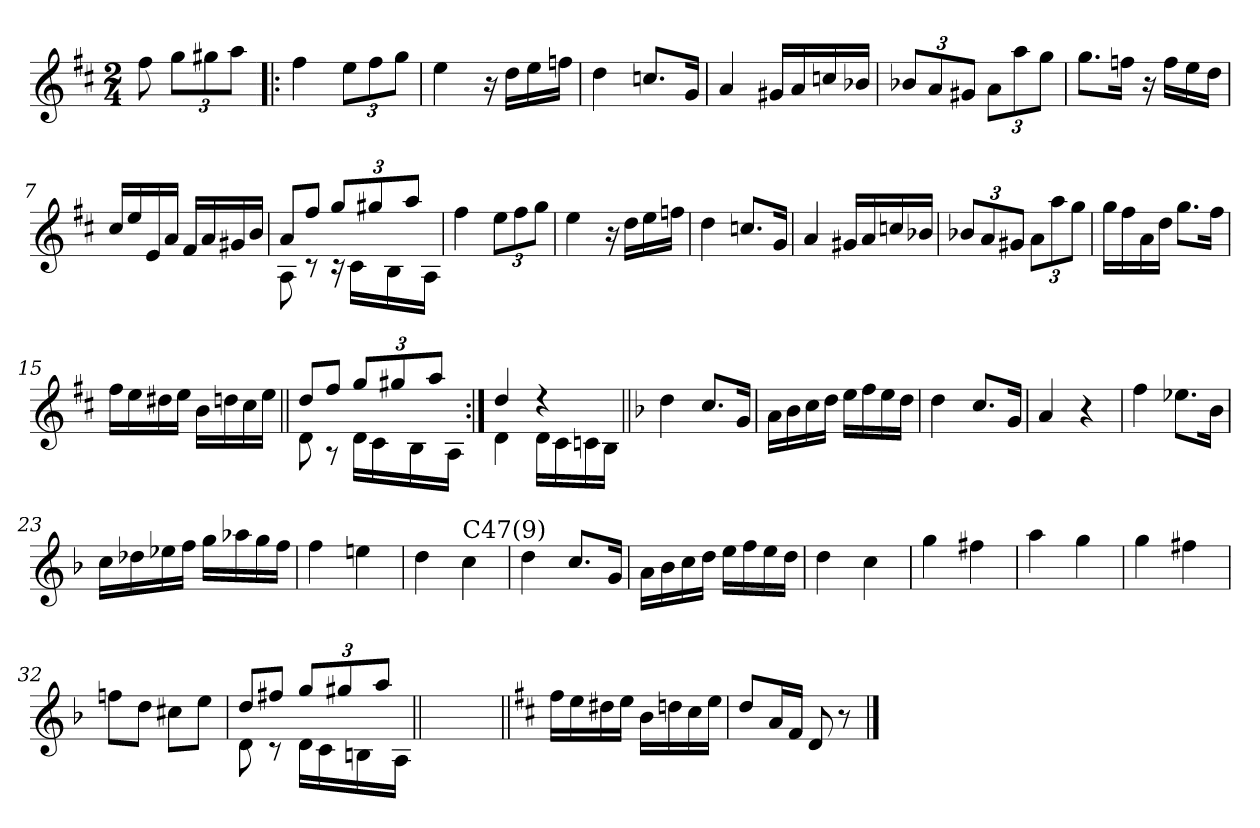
**kern
*part1
*staff1
*clefG2
*k[f#c#]
*D:
*M2/4
*MM82
=
8ff#\
*Xbrackettup
12gg\L
12gg#X\
12aa\J
=1!|:
4ff#\
12ee\L
12ff#\
12gg\J
=2
4ee\
16r
16dd\LL
16ee\
16ffn\JJ
=3
4dd\
8.ccn/L
16g/Jk
=4
4a/
16g#X/LL
16a/
16ccn/
16b-X/JJ
!!LO:LB:g=z
=5
12b-X/L
12a/
12g#X/J
12a\L
12aa\
12gg\J
=6
8.gg\L
16ffn\Jk
16r
16ff\LL
16ee\
16dd\JJ
=7
16cc#/LL
16ee/
16e/
16a/JJ
16f#/LL
16a/
16g#X/
16b/JJ
=8
*^
8a/L	8A!\
8ff#/J	8rB
12gg/L	16rB
.	16c#!\LL
12gg#X/	.
.	16B!\
12aa/J	.
.	16A!\JJ
*v	*v
!!LO:LB:g=z
=9
4ff#\
12ee\L
12ff#\
12gg\J
=10
4ee\
16r
16dd\LL
16ee\
16ffn\JJ
=11
4dd\
8.ccn/L
16g/Jk
=12
4a/
16g#X/LL
16a/
16ccn/
16b-X/JJ
!!LO:LB:g=z
=13
12b-X/L
12a/
12g#X/J
12a\L
12aa\
12gg\J
=14
16gg\LL
16ff#\
16a\
16dd\JJ
8.gg\L
16ff#\Jk
=15
16ff#\LL
16ee\
16dd#X\
16ee\JJ
16b\LL
16ddn\
16cc#\
16ee\JJ
=16||
*^
8dd/L	8d!\
8ff#/J	8rA
12gg/L	16d!\LL
.	16c#!\
12gg#X/	.
.	16B!\
12aa/J	.
.	16A!\JJ
!!LO:LB:g=z	!!
=17:|!	=17:|!
4dd/	4d!\
4rdd	16d!\LL
.	16c#!\
.	16cn!\
.	16B!\JJ
*v	*v
=18||
*k[b-]
*F:
4dd\
8.cc/L
16g/Jk
=19
16a\LL
16b-\
16cc\
16dd\JJ
16ee\LL
16ff\
16ee\
16dd\JJ
=20
4dd\
8.cc/L
16g/Jk
!!LO:LB:g=z
=21
4a/
4r
=22
4ff\
8.ee-X\L
16b-\Jk
=23
16cc\LL
16dd-X\
16ee-X\
16ff\JJ
16gg\LL
16aa-X\
16gg\
16ff\JJ
=24
4ff\
4een\
!!LO:LB:g=z
=25
4dd\
!LO:TX:a:t=C47(9)
4cc\
=26
4dd\
8.cc/L
16g/Jk
=27
16a\LL
16b-\
16cc\
16dd\JJ
16ee\LL
16ff\
16ee\
16dd\JJ
=28
4dd\
4cc\
!!LO:LB:g=z
=29
4gg\
4ff#X\
=30
4aa\
4gg\
=31
4gg\
4ff#X\
=32
8ffn\L
8dd\J
8cc#X\L
8ee\J
!!LO:LB:g=z
=33
*^
8dd/L	8d!\
8ff#X/J	8rB
12gg/L	16d!\LL
.	16c!\
12gg#X/	.
.	16Bn!\
12aa/J	.
.	16A!\JJ
*v	*v
=34||
*stria0
2ryy
=35||
*stria5
*k[f#c#]
*D:
16ff#\LL
16ee\
16dd#X\
16ee\JJ
16b\LL
16ddn\
16cc#\
16ee\JJ
=36
8dd/L
16a/L
16f#/JJ
8d/
8r
==
*-
